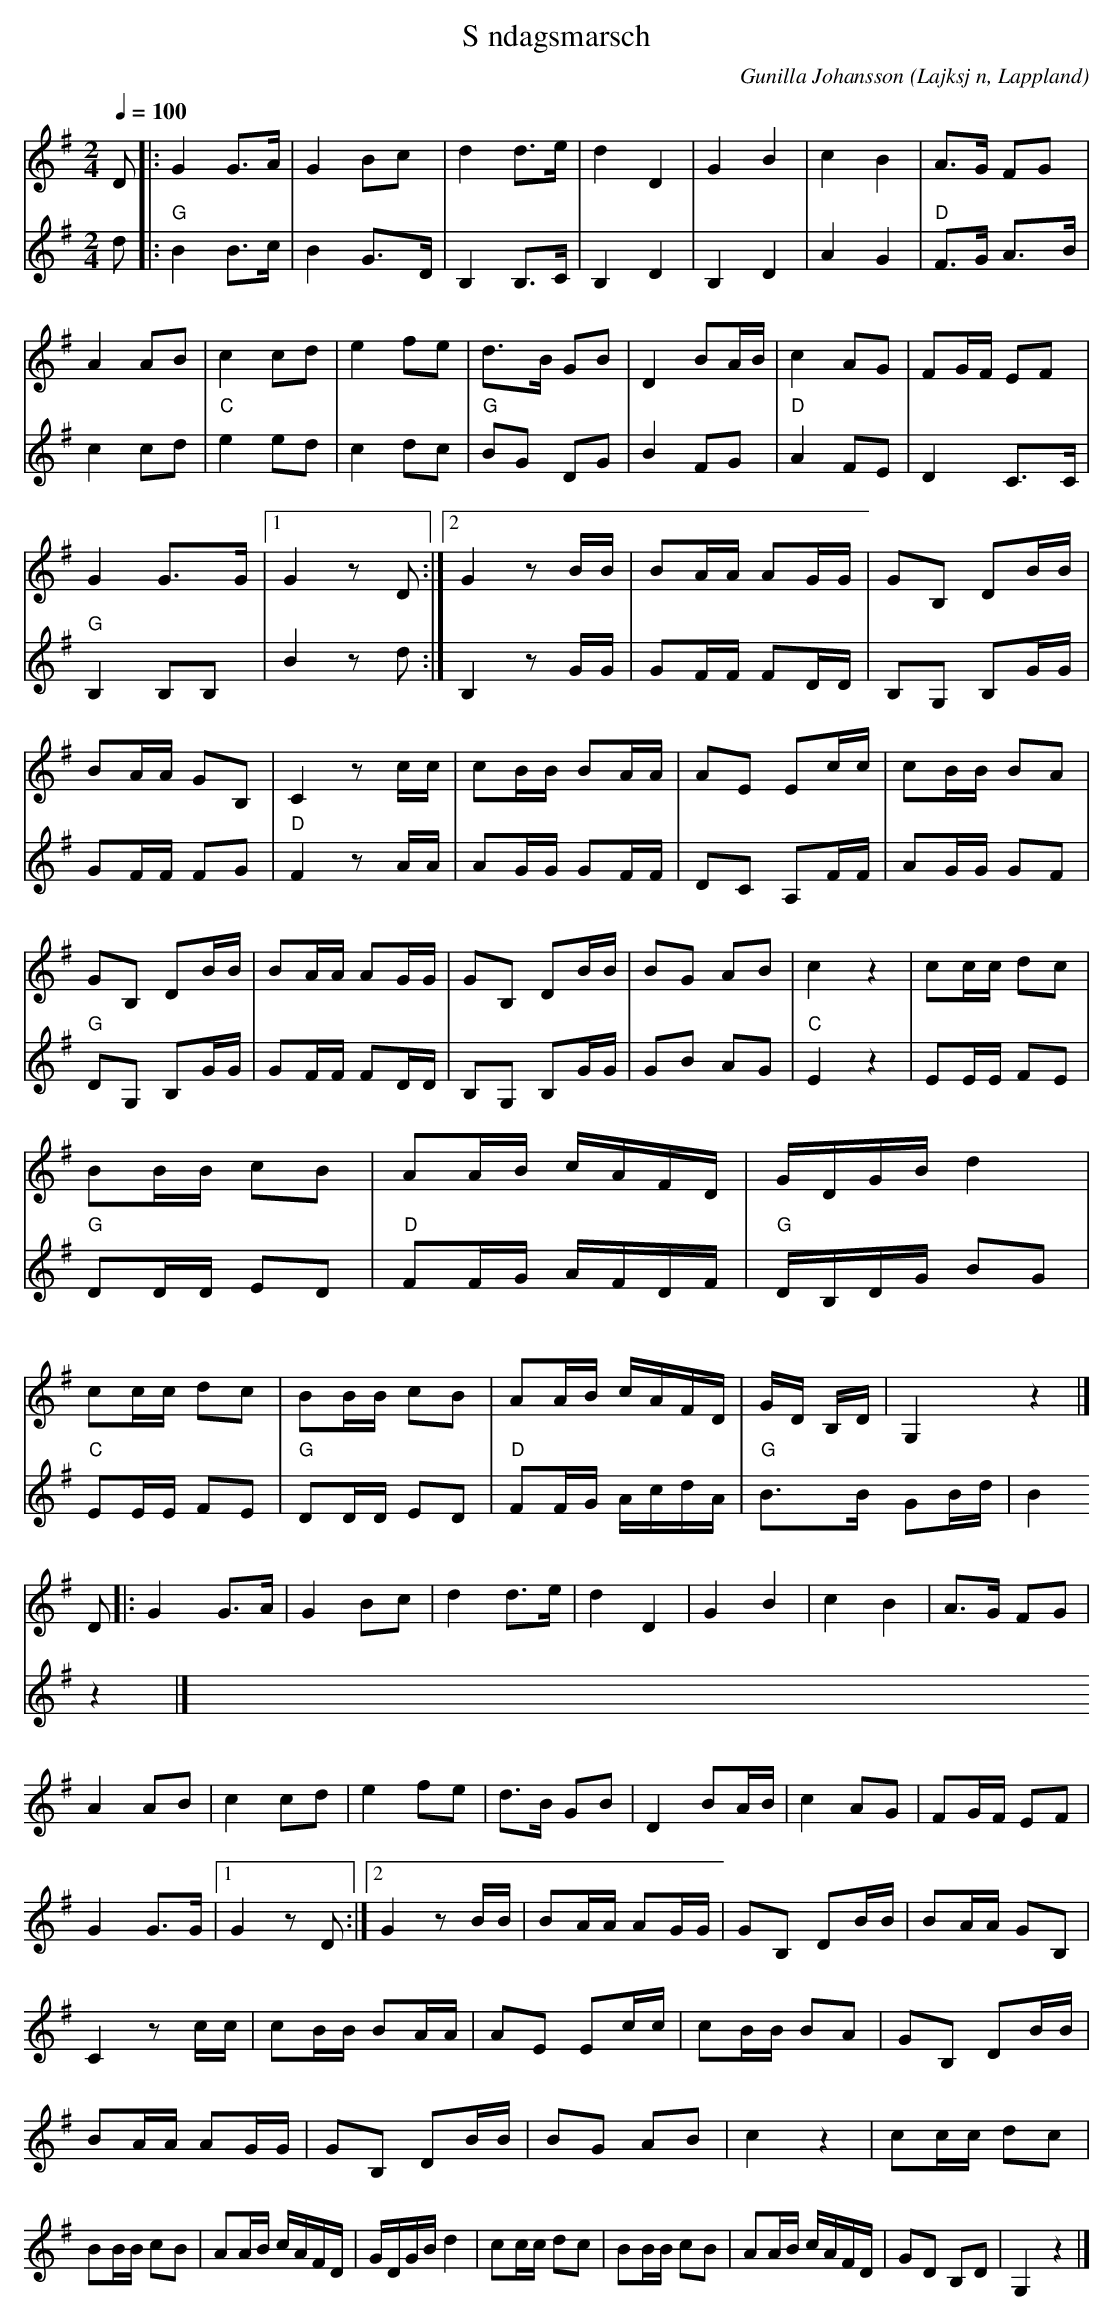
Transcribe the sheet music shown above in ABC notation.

X:1
T:S ndagsmarsch
C:Gunilla Johansson
O:Lajksj n, Lappland
Q:1/4=100
M:2/4
L:1/16
K:G
V:1
D2|:G4 G3A|G4 B2c2|d4 d3e|d4 D4|G4 B4|c4 B4|A3G F2G2|A4 A2B2|c4 c2d2|e4 f2e2|d3B G2B2|D4 B2AB|c4 A2G2|F2GF E2F2|G4 G3G|1 G4 z2 D2:|2 G4 z2 BB| B2AA A2GG | G2B,2 D2BB| B2AA G2B,2| C4 z2 cc|c2BB B2AA| A2E2 E2cc| c2BB B2A2 | G2B,2 D2BB| B2AA A2GG|G2B,2 D2BB| B2G2 A2B2|c4 z4| c2cc d2c2|B2BB c2B2|A2AB cAFD|GDGB d4| c2cc d2c2|B2BB c2B2|A2AB cAFD| GD B,D|G,4 z4 |]
V:1
D2|:G4 G3A|G4 B2c2|d4 d3e|d4 D4|G4 B4|c4 B4|A3G F2G2|A4 A2B2|c4 c2d2|e4 f2e2|d3B G2B2|D4 B2AB|c4 A2G2|F2GF E2F2|G4 G3G|1 G4 z2 D2:|2 G4 z2 BB| B2AA A2GG | G2B,2 D2BB| B2AA G2B,2| C4 z2 cc|c2BB B2AA| A2E2 E2cc| c2BB B2A2 | G2B,2 D2BB| B2AA A2GG|G2B,2 D2BB| B2G2 A2B2|c4 z4| c2cc d2c2|B2BB c2B2|A2AB cAFD|GDGB d4| c2cc d2c2|B2BB c2B2|A2AB cAFD| G2D2 B,2D2|G,4 z4 |]
V:2
d2|:"G" B4 B3c|B4 G3D|B,4 B,3C|B,4 D4| B,4 D4| A4 G4|"D" F3G A3B| c4 c2d2|"C" e4 e2d2| c4 d2c2|"G" B2G2 D2G2 |B4 F2G2|"D" A4 F2E2| D4 C3C |"G" B,4 B,2B,2 |1 B4 z2 d2:|2 B,4 z2 GG| G2FF F2DD | B,2G,2 B,2GG| G2FF F2G2|"D" F4 z2 AA| A2GG G2FF| D2C2 A,2FF| A2GG G2F2|"G" D2G,2 B,2GG|G2FF F2DD|B,2G,2 B,2GG|G2B2 A2G2|"C" E4 z4| E2EE F2E2|"G" D2DD E2D2|"D" F2FG AFDF|"G" DB,DG B2G2|"C" E2EE F2E2|"G" D2DD E2D2|"D" F2FG AcdA|"G" B3B G2Bd| B4 z4|]
